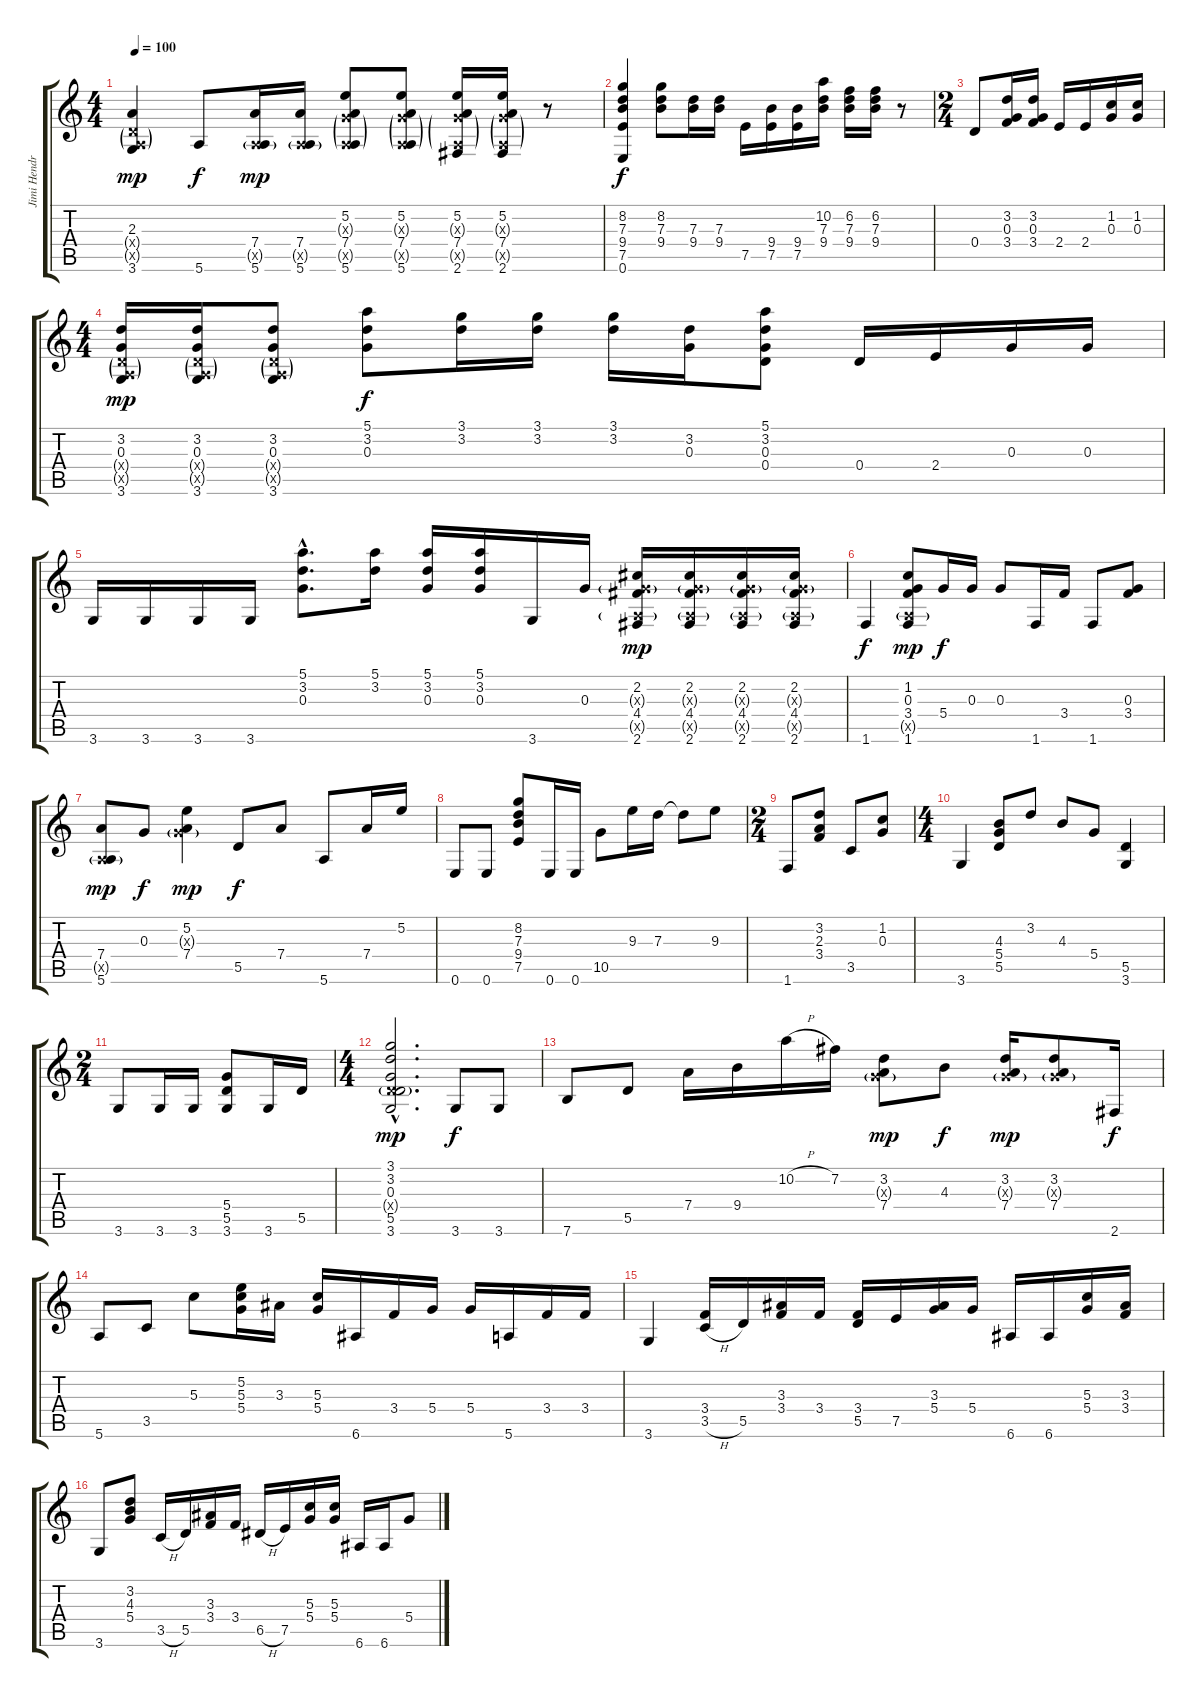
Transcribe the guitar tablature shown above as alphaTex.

\track ("Jimi Hendrix" "Jimi Hendr") {instrument electricguitarjazz}
\staff {score tabs}
\tuning (E4 B3 G3 D3 A2 E2) {hide}
\ts (4 4)
\tempo 100
\clef g2
\ks c
(2.3 0.4{g x} 0.5{g x} 3.6).4{dy mp} 5.6.8{dy f} (7.4 0.5{g x} 5.6).16{dy mp} (7.4 0.5{g x} 5.6).16 (5.2 0.3{g x} 7.4 0.5{g x} 5.6).8 (5.2 0.3{g x} 7.4 0.5{g x} 5.6).8 (5.2 0.3{g x} 7.4 0.5{g x} 2.6).16 (5.2 0.3{g x} 7.4 0.5{g x} 2.6).16 r.8 |
(8.2 7.3 9.4 7.5 0.6).4{dy f} (8.2 7.3 9.4).8 (7.3 9.4).16 (7.3 9.4).16 7.5.16 (9.4 7.5).16 (9.4 7.5).16 (10.2 7.3 9.4).16 (6.2 7.3 9.4).16 (6.2 7.3 9.4).16 r.8 |
\ts (2 4)
0.4.8 (3.2 0.3 3.4).16 (3.2 0.3 3.4).16 2.4.16 2.4.16 (1.2 0.3).16 (1.2 0.3).16 |
\ts (4 4)
(3.2 0.3 0.4{g x} 0.5{g x} 3.6).16{dy mp} (3.2 0.3 0.4{g x} 0.5{g x} 3.6).16 (3.2 0.3 0.4{g x} 0.5{g x} 3.6).8 (5.1 3.2 0.3).8{dy f} (3.1 3.2).16 (3.1 3.2).16 (3.1 3.2).16 (3.2 0.3).16 (5.1 3.2 0.3 0.4).8 0.4.16 2.4.16 0.3.16 0.3.16 |
3.6.16 3.6.16 3.6.16 3.6.16 (5.1{hac} 3.2{hac} 0.3{hac}).8{d} (5.1 3.2).16 (5.1 3.2 0.3).16 (5.1 3.2 0.3).16 3.6.16 0.3.16 (2.2 0.3{g x} 4.4 0.5{g x} 2.6).16{dy mp} (2.2 0.3{g x} 4.4 0.5{g x} 2.6).16 (2.2 0.3{g x} 4.4 0.5{g x} 2.6).16 (2.2 0.3{g x} 4.4 0.5{g x} 2.6).16 |
1.6.4{dy f} (1.2 0.3 3.4 0.5{g x} 1.6).8{dy mp} 5.4.16{dy f} 0.3.16 0.3.8 1.6.16 3.4.16 1.6.8 (0.3 3.4).8 |
(7.4 0.5{g x} 5.6).8{dy mp} 0.3.8{dy f} (5.2 0.3{g x} 7.4).4{dy mp} 5.5.8{dy f} 7.4.8 5.6.8 7.4.16 5.2.16 |
0.6.8 0.6.8 (8.2 7.3 9.4 7.5).8 0.6.16 0.6.16 10.5.8 9.3.16 7.3.16 7.3{t}.8 9.3.8 |
\ts (2 4)
1.6.8 (3.2 2.3 3.4).8 3.5.8 (1.2 0.3).8 |
\ts (4 4)
3.6.4 (4.3 5.4 5.5).8 3.2.8 4.3.8 5.4.8 (5.5 3.6).4 |
\ts (2 4)
3.6.8 3.6.16 3.6.16 (5.4 5.5 3.6).8 3.6.16 5.5.16 |
\ts (4 4)
(3.1{hac} 3.2{hac} 0.3{hac} 0.4{g hac x} 5.5{hac} 3.6{hac}).2{d dy mp} 3.6.8{dy f} 3.6.8 |
7.6.8 5.5.8 7.4.16 9.4.16 10.2{h}.16 7.2.16 (3.2 0.3{g x} 7.4).8{dy mp} 4.3.8{dy f} (3.2 0.3{g x} 7.4).16{dy mp} (3.2 0.3{g x} 7.4).8 2.6.16{dy f} |
5.6.8 3.5.8 5.3.8 (5.2 5.3 5.4).16 3.3.16 (5.3 5.4).16 6.6.16 3.4.16 5.4.16 5.4.16 5.6.16 3.4.16 3.4.16 |
3.6.4 (3.4 3.5{h}).16 5.5.16 (3.3 3.4).16 3.4.16 (3.4 5.5).16 7.5.16 (3.3 5.4).16 5.4.16 6.6.16 6.6.16 (5.3 5.4).16 (3.3 3.4).16 |
3.6.8 (3.2 4.3 5.4).8 3.5{h}.16 5.5.16 (3.3 3.4).16 3.4.16 6.5{h}.16 7.5.16 (5.3 5.4).16 (5.3 5.4).16 6.6.16 6.6.16 5.4.8
